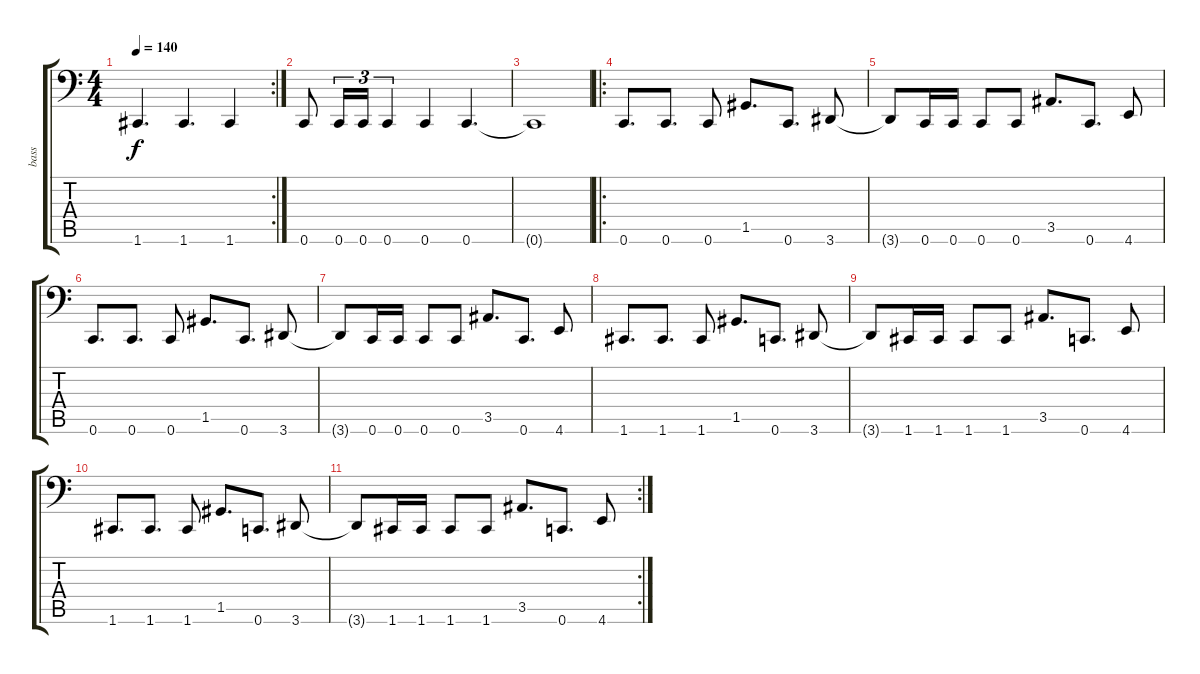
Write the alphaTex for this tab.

\track ("bass" "bass") {instrument electricbasspick}
\staff {score tabs}
\tuning (D3 A2 F2 C2 G1 C1) {hide}
\rc 2
\ts (4 4)
\tempo 140
\clef f4
\ks c
1.6.4{d dy f} 1.6.4{d} 1.6.4 |
0.6.8 0.6.16{tu (3 2)} 0.6.16{tu (3 2)} 0.6.4{tu (3 2)} 0.6.4 0.6.4{d} |
0.6{t}.1 |
\ro
0.6.8{d} 0.6.8{d} 0.6.8 1.5.8{d} 0.6.8{d} 3.6.8 |
3.6{t}.8 0.6.16 0.6.16 0.6.8 0.6.8 3.5.8{d} 0.6.8{d} 4.6.8 |
0.6.8{d} 0.6.8{d} 0.6.8 1.5.8{d} 0.6.8{d} 3.6.8 |
3.6{t}.8 0.6.16 0.6.16 0.6.8 0.6.8 3.5.8{d} 0.6.8{d} 4.6.8 |
1.6.8{d} 1.6.8{d} 1.6.8 1.5.8{d} 0.6.8{d} 3.6.8 |
3.6{t}.8 1.6.16 1.6.16 1.6.8 1.6.8 3.5.8{d} 0.6.8{d} 4.6.8 |
1.6.8{d} 1.6.8{d} 1.6.8 1.5.8{d} 0.6.8{d} 3.6.8 |
\rc 2
3.6{t}.8 1.6.16 1.6.16 1.6.8 1.6.8 3.5.8{d} 0.6.8{d} 4.6.8
